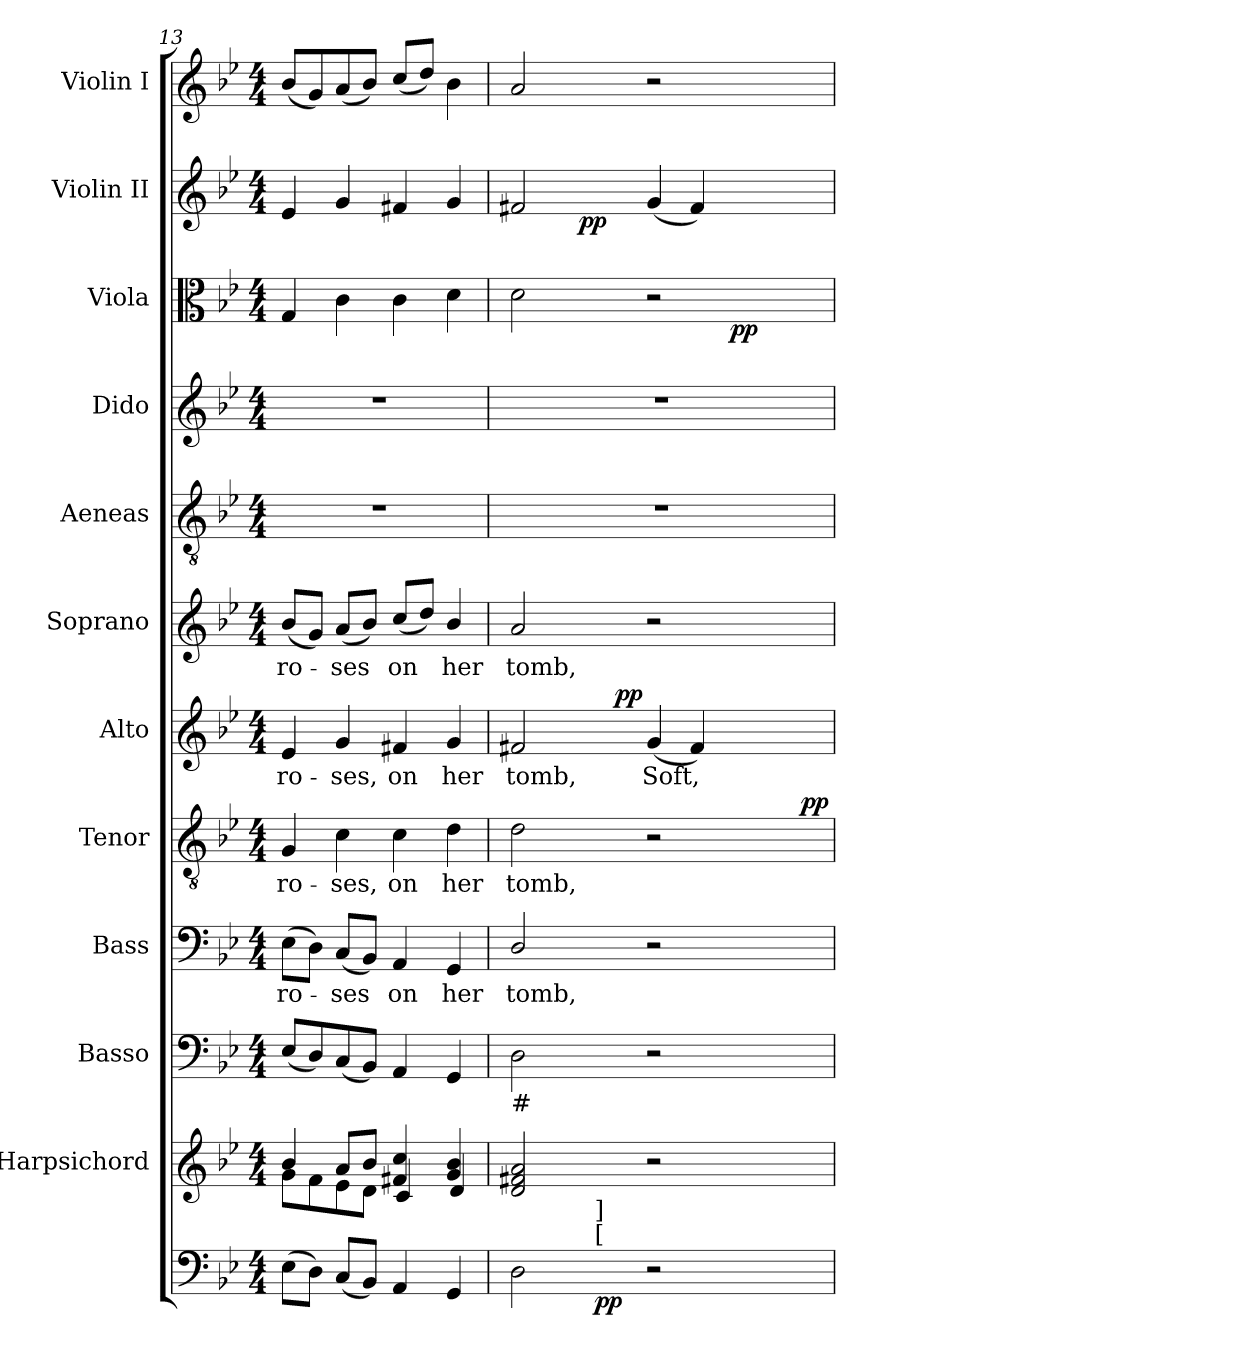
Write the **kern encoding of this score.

**kern	**dynam	**kern	**kern	**kern	**text	**kern	**text	**dynam	**kern	**text	**dynam	**kern	**text	**kern	**kern	**kern	**dynam	**kern	**dynam	**kern
*part12	*part12	*part11	*part10	*part9	*part9	*part8	*part8	*part8	*part7	*part7	*part7	*part6	*part6	*part5	*part4	*part3	*part3	*part2	*part2	*part1
*staff12	*staff12	*staff11	*staff10	*staff9	*staff9	*staff8	*staff8	*staff8	*staff7	*staff7	*staff7	*staff6	*staff6	*staff5	*staff4	*staff3	*staff3	*staff2	*staff2	*staff1
*	*	*I"Harpsichord	*I"Basso	*I"Bass	*	*I"Tenor	*	*	*I"Alto	*	*	*I"Soprano	*	*I"Aeneas	*I"Dido	*I"Viola	*	*I"Violin II	*	*I"Violin I
*	*	*I'Hpsc.	*I'Basso	*I'B.	*	*I'T.	*	*	*I'A.	*	*	*I'S.	*	*	*	*I'Viola	*	*I'Vln. II	*	*I'Vln. I
*clefF4	*	*clefG2	*clefF4	*clefF4	*	*clefGv2	*	*	*clefG2	*	*	*clefG2	*	*clefGv2	*clefG2	*clefC3	*	*clefG2	*	*clefG2
*	*	*	*	*	*	*ITrd7c12	*	*	*	*	*	*	*	*ITrd7c12	*	*	*	*	*	*
*k[b-e-]	*	*k[b-e-]	*k[b-e-]	*k[b-e-]	*	*k[b-e-]	*	*	*k[b-e-]	*	*	*k[b-e-]	*	*k[b-e-]	*k[b-e-]	*k[b-e-]	*	*k[b-e-]	*	*k[b-e-]
*g:	*	*g:	*g:	*g:	*	*g:	*	*	*g:	*	*	*g:	*	*g:	*g:	*g:	*	*g:	*	*g:
*M4/4	*	*M4/4	*M4/4	*M4/4	*	*M4/4	*	*	*M4/4	*	*	*M4/4	*	*M4/4	*M4/4	*M4/4	*	*M4/4	*	*M4/4
=13	=13	=13	=13	=13	=13	=13	=13	=13	=13	=13	=13	=13	=13	=13	=13	=13	=13	=13	=13	=13
*	*	*^	*	*	*	*	*	*	*	*	*	*	*	*	*	*	*	*	*	*
!	!	!	!	!	!	!LO:LY:b:color=#000000	!	!	!	!	!	!	!	!	!	!	!	!	!	!	!
!	!	!	!	!	!	!	!	!LO:LY:b:color=#000000	!	!	!	!	!	!	!	!	!	!	!	!	!
!	!	!	!	!	!	!	!	!	!	!	!LO:LY:b:color=#000000	!	!	!	!	!	!	!	!	!	!
!	!	!	!	!	!	!	!	!	!	!	!	!	!	!LO:LY:b:color=#000000	!	!	!	!	!	!	!
(8E-i\L	.	4b-i/	8gi\L	(8E-i/L	(8E-i\L	ro-	4GGi/	ro-	.	4e-i/	ro-	.	(8b-i/L	ro-	1r	1r	4Gi/	.	4e-i/	.	(8b-i/L
8Di\J)	.	.	8fi\	8Di/)	8Di\J)	.	.	.	.	.	.	.	8gi/J)	.	.	.	.	.	.	.	8gi/)
!	!	!	!	!	!	!LO:LY:b:color=#000000	!	!	!	!	!	!	!	!	!	!	!	!	!	!	!
!	!	!	!	!	!	!	!	!LO:LY:b:color=#000000	!	!	!	!	!	!	!	!	!	!	!	!	!
!	!	!	!	!	!	!	!	!	!	!	!LO:LY:b:color=#000000	!	!	!	!	!	!	!	!	!	!
!	!	!	!	!	!	!	!	!	!	!	!	!	!	!LO:LY:b:color=#000000	!	!	!	!	!	!	!
(8Ci/L	.	8ai/L	8e-i\	(8Ci/	(8Ci/L	-ses	4Ci\	-ses,	.	4gi/	-ses,	.	(8ai/L	-ses	.	.	4ci\	.	4gi/	.	(8ai/
8BB-i/J)	.	8b-i/J	8di\J	8BB-i/J)	8BB-i/J)	.	.	.	.	.	.	.	8b-i/J)	.	.	.	.	.	.	.	8b-i/J)
!	!	!	!	!	!	!LO:LY:b:color=#000000	!	!	!	!	!	!	!	!	!	!	!	!	!	!	!
!	!	!	!	!	!	!	!	!LO:LY:b:color=#000000	!	!	!	!	!	!	!	!	!	!	!	!	!
!	!	!	!	!	!	!	!	!	!	!	!LO:LY:b:color=#000000	!	!	!	!	!	!	!	!	!	!
!	!	!	!	!	!	!	!	!	!	!	!	!	!	!LO:LY:b:color=#000000	!	!	!	!	!	!	!
4AAi/	.	4f#Xi/ 4cci	4ci/	4AAi/	4AAi/	on	4Ci\	on	.	4f#Xi/	on	.	(8cci/L	on	.	.	4ci\	.	4f#Xi/	.	(8cci/L
.	.	.	.	.	.	.	.	.	.	.	.	.	8ddi/J)	.	.	.	.	.	.	.	8ddi/J)
!	!	!	!	!	!	!LO:LY:b:color=#000000	!	!	!	!	!	!	!	!	!	!	!	!	!	!	!
!	!	!	!	!	!	!	!	!LO:LY:b:color=#000000	!	!	!	!	!	!	!	!	!	!	!	!	!
!	!	!	!	!	!	!	!	!	!	!	!LO:LY:b:color=#000000	!	!	!	!	!	!	!	!	!	!
!	!	!	!	!	!	!	!	!	!	!	!	!	!	!LO:LY:b:color=#000000	!	!	!	!	!	!	!
4GGi/	.	4gi/ 4b-i	4di/	4GGi/	4GGi/	her	4Di\	her	.	4gi/	her	.	4b-i/	her	.	.	4di\	.	4gi/	.	4b-i\
*	*	*v	*v	*	*	*	*	*	*	*	*	*	*	*	*	*	*	*	*	*	*
=14	=14	=14	=14	=14	=14	=14	=14	=14	=14	=14	=14	=14	=14	=14	=14	=14	=14	=14	=14	=14
*	*	*^	*	*	*	*	*	*	*	*	*	*	*	*	*	*	*	*	*	*
!	!	!	!	!	!	!LO:LY:b:color=#000000	!	!	!	!	!	!	!	!	!	!	!	!	!	!	!
*	*	*v	*v	*	*	*	*	*	*	*	*	*	*	*	*	*	*	*	*	*	*
*	*	*^	*	*	*	*	*	*	*	*	*	*	*	*	*	*	*	*	*	*
!	!	!	!	!	!	!	!	!LO:LY:b:color=#000000	!	!	!	!	!	!	!	!	!	!	!	!	!
*	*	*v	*v	*	*	*	*	*	*	*	*	*	*	*	*	*	*	*	*	*	*
*	*	*^	*	*	*	*	*	*	*	*	*	*	*	*	*	*	*	*	*	*
!	!	!	!	!	!	!	!	!	!	!	!LO:LY:b:color=#000000	!	!	!	!	!	!	!	!	!	!
*	*	*v	*v	*	*	*	*	*	*	*	*	*	*	*	*	*	*	*	*	*	*
*	*	*^	*	*	*	*	*	*	*	*	*	*	*	*	*	*	*	*	*	*
!	!	!	!	!LO:TX:b:t=#	!	!	!	!	!	!	!	!	!	!	!	!	!	!	!	!	!
!	!	!	!	!	!	!	!	!	!	!	!	!	!	!LO:LY:b:color=#000000	!	!	!	!	!	!	!
*^	*	*v	*v	*	*	*	*^	*	*	*^	*	*	*	*	*	*	*^	*	*^	*	*
2Di\	4ryy	.	2di/ 2f#Xi 2ai	2Di\	2Di/	tomb,	2Di\	2ryy	tomb,	.	2f#Xi/	4ryy	tomb,	.	2ai/	tomb,	1r	1r	2di\	2ryy	.	2f#Xi/	8ryy	.	2ai/
.	.	.	.	.	.	.	.	.	.	.	.	.	.	.	.	.	.	.	.	.	.	.	16ryy	.	.
.	.	.	.	.	.	.	.	.	.	.	.	.	.	.	.	.	.	.	.	.	.	.	32ryy	.	.
.	.	.	.	.	.	.	.	.	.	.	.	.	.	.	.	.	.	.	.	.	.	.	64...ryy	.	.
.	.	.	.	.	.	.	.	.	.	.	.	.	.	.	.	.	.	.	.	.	.	.	2ryy	pp	.
.	32ryy	.	.	.	.	.	.	.	.	.	.	16ryy	.	.	.	.	.	.	.	.	.	.	.	.	.
.	512.ryy	.	.	.	.	.	.	.	.	.	.	.	.	.	.	.	.	.	.	.	.	.	.	.	.
!	!LO:TX:a:t=[	!	!	!	!	!	!	!	!	!	!	!	!	!	!	!	!	!	!	!	!	!	!	!	!
!	!LO:TX:a:t=]	!	!	!	!	!	!	!	!	!	!	!	!	!	!	!	!	!	!	!	!	!	!	!	!
.	2ryy	pp	.	.	.	.	.	.	.	.	.	.	.	.	.	.	.	.	.	.	.	.	.	.	.
.	.	.	.	.	.	.	.	.	.	.	.	64.ryy	.	.	.	.	.	.	.	.	.	.	.	.	.
.	.	.	.	.	.	.	.	.	.	.	.	2ryy	.	pp	.	.	.	.	.	.	.	.	.	.	.
!	!	!	!	!	!	!	!	!	!	!	!	!	!LO:LY:b:color=#000000	!	!	!	!	!	!	!	!	!	!	!	!
2r	.	.	2r	2r	2r	.	2r	4ryy	.	.	(4gi/	.	Soft,	.	2r	.	.	.	2r	4ryy	.	(4gi/	.	.	2r
.	.	.	.	.	.	.	.	.	.	.	.	.	.	.	.	.	.	.	.	.	.	.	4ryy	.	.
.	.	.	.	.	.	.	.	8ryy	.	.	4f#i/)	.	.	.	.	.	.	.	.	16ryy	.	4f#i/)	.	.	.
.	8ryy	.	.	.	.	.	.	.	.	.	.	.	.	.	.	.	.	.	.	.	.	.	.	.	.
.	.	.	.	.	.	.	.	.	.	.	.	.	.	.	.	.	.	.	.	32ryy	.	.	.	.	.
.	.	.	.	.	.	.	.	.	.	.	.	8ryy	.	.	.	.	.	.	.	.	.	.	.	.	.
.	.	.	.	.	.	.	.	.	.	.	.	.	.	.	.	.	.	.	.	512ryy	.	.	.	.	.
.	.	.	.	.	.	.	.	.	.	.	.	.	.	.	.	.	.	.	.	8ryy	pp	.	.	.	.
.	.	.	.	.	.	.	.	16ryy	.	.	.	.	.	.	.	.	.	.	.	.	.	.	.	.	.
.	16ryy	.	.	.	.	.	.	.	.	.	.	.	.	.	.	.	.	.	.	.	.	.	.	.	.
.	.	.	.	.	.	.	.	32ryy	.	.	.	.	.	.	.	.	.	.	.	.	.	.	.	.	.
.	.	.	.	.	.	.	.	.	.	.	.	32ryy	.	.	.	.	.	.	.	.	.	.	.	.	.
.	.	.	.	.	.	.	.	64ryy	.	.	.	.	.	.	.	.	.	.	.	.	.	.	.	.	.
.	.	.	.	.	.	.	.	.	.	.	.	.	.	.	.	.	.	.	.	64...ryy	.	.	.	.	.
.	64ryy	.	.	.	.	.	.	.	.	.	.	.	.	.	.	.	.	.	.	.	.	.	.	.	.
.	.	.	.	.	.	.	.	128...ryy	.	.	.	.	.	.	.	.	.	.	.	.	.	.	.	.	.
.	128ryy	.	.	.	.	.	.	.	.	.	.	.	.	.	.	.	.	.	.	.	.	.	.	.	.
.	.	.	.	.	.	.	.	.	.	.	.	128ryy	.	.	.	.	.	.	.	.	.	.	.	.	.
.	256ryy	.	.	.	.	.	.	.	.	.	.	.	.	.	.	.	.	.	.	.	.	.	.	.	.
.	.	.	.	.	.	.	.	.	.	.	.	.	.	.	.	.	.	.	.	.	.	.	512ryy	.	.
.	1024ryy	.	.	.	.	.	.	1024ryy	.	pp	.	.	.	.	.	.	.	.	.	.	.	.	.	.	.
*	*	*	*	*	*	*	*v	*v	*	*	*	*	*	*	*	*	*	*	*v	*v	*	*v	*v	*	*
*v	*v	*	*	*	*	*	*	*	*	*v	*v	*	*	*	*	*	*	*	*	*	*	*
=	=	=	=	=	=	=	=	=	=	=	=	=	=	=	=	=	=	=	=	=
*-	*-	*-	*-	*-	*-	*-	*-	*-	*-	*-	*-	*-	*-	*-	*-	*-	*-	*-	*-	*-
